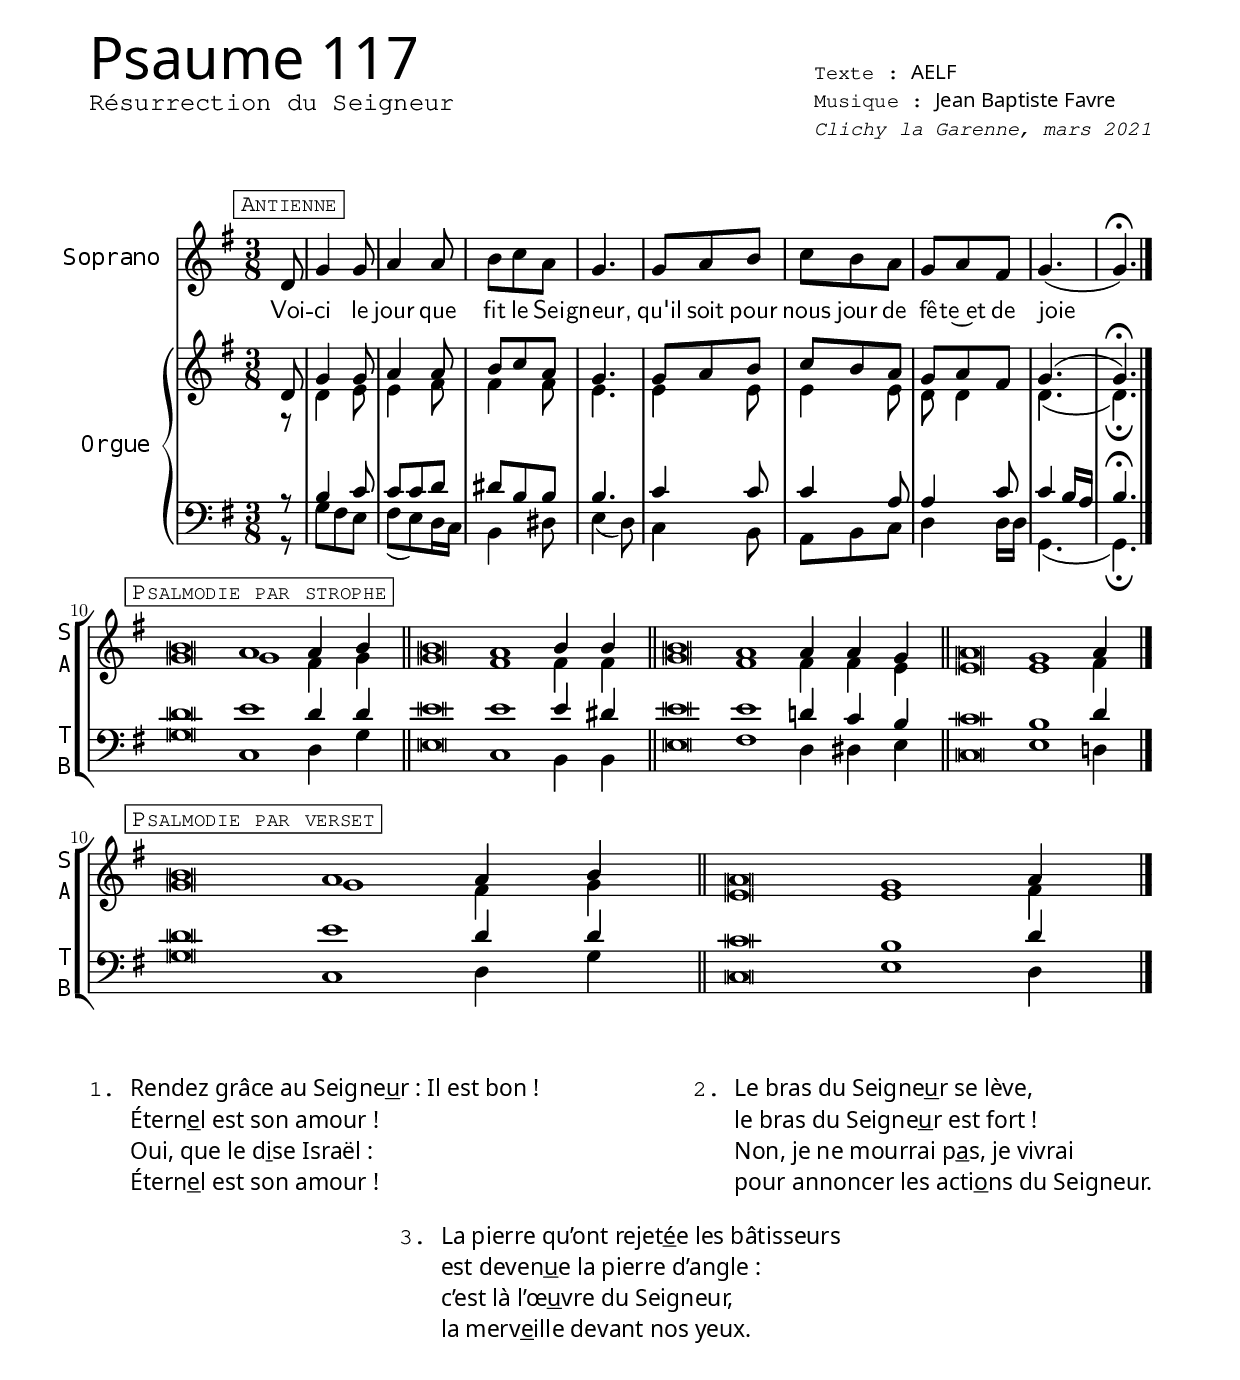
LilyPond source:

\version "2.24.1"
\language "english"
\include "../libs/commonFunctions.ily"

tempoVerseRallentando = {
  \set Score.tempoHideNote = ##t
  \tempo 4=60
}
tempoVerseAcelerando = {
  \set Score.tempoHideNote = ##t
  \tempo 2=120
}

scoreHeader = \header {
  title = "Psaume 117"
  subtitle = \markup { \column { "Résurrection du Seigneur" }}
  composer = "Jean Baptiste Favre"
  poet = "AELF"
  date = "Clichy la Garenne, mars 2021"
}

global = {
  \key g \major
  \time 3/8
}

%%%%%%%%%%%%%%%%%%%%%%%%%%%%%%
%%%%%%%%%% Antiphon %%%%%%%%%%
%%%%%%%%%%%%%%%%%%%%%%%%%%%%%%
antiphonRythm = {
  \markCustom "Antienne"
 \partial 8 s8 s4.*9 \bar "|." \break
}

antiphonMusicSoprano = \relative c' {
  \partial 8 d8 g4 g8 a4 a8 b c a g4.
  g8 a b c b a g a fs g4. (g)
  }

antiphonMusicAlto = \relative c' {
  r8 d4 e8 e4 fs8 fs4 fs8 e4.
  e4 e8 e4 e8 d8 d4 d4. (d4.) \fermata
  }

antiphonMusicTenor =  \relative c' {
  r8 b4 c8 c8 c d ds8 b b b4.
  c4 c8 c4 a8 a4 c8 c4 b16 a b4. \fermata
  }

antiphonMusicBass =  \relative c' {
  r8 g8 fs e8 fs8 (e8) d16 c16 b4 ds8 e4 (d8)
  c4 b8 a8 b c8 d4 d16 d16 g,4. (g) \fermata
  }

antiphonLyrics = \lyricmode {
  Voi -- ci le jour que fit le Sei -- gneur, qu'il soit pour nous jour de fê -- te~et de joie !
  }

antiphonLyricsSoprano = \antiphonLyrics
antiphonLyricsAlto = \lyricmode {
  Jour de fê -- te, jour de joie, jour de fê -- te, jour de joie !
  }
antiphonLyricsTenor = \lyricmode {
  Voi -- ci le jour que fit le Sei -- gneur, jour de fê -- te, jour de fê -- te~et de joie !
  }
antiphonLyricsBass = \lyricmode {
  Voi -- ci le jour que fit le Sei -- gneur, jour de fê -- te, de fê -- te~et de joie !
  }

%%%%%%%%%%%%%%%%%%%%%%%%%%%%%%%%%%%%%%%%%%%%%%
%%%%%%%%%%          Verses          %%%%%%%%%%
%%%%%%%%%%%%%%%%%%%%%%%%%%%%%%%%%%%%%%%%%%%%%%
verseStropheRythm = {
  \accidentalStyle forget
  \once \override Score.RehearsalMark.break-align-symbols = #'(clef)
  \markCustom "Psalmodie par strophe" \cadenzaOn
  \tempoVerseAcelerando s\breve s1 \tempoVerseRallentando s4 s4 \bar "||"
  \tempoVerseAcelerando s\breve s1 \tempoVerseRallentando s4 s4 \bar "||"
  \tempoVerseAcelerando s\breve s1 \tempoVerseRallentando s4 s4 s4 \bar "||"
  \tempoVerseAcelerando s\breve s1 \tempoVerseRallentando s4 \bar "|." \break
}
verseRythm = {
  \accidentalStyle forget
  \once \override Score.RehearsalMark.break-align-symbols = #'(clef)
  \markCustom "Psalmodie par verset" \cadenzaOn
  \tempoVerseAcelerando s\breve s1 \tempoVerseRallentando s4 s4 \bar "||"
  \tempoVerseAcelerando s\breve s1 \tempoVerseRallentando s4 \bar "|." \break
}

verseStropheMusicSoprano = \relative c'' {
  b\breve a1 a4 b
  b\breve a1 b4 b
  b\breve a1 a4 a g
  a\breve g1 a4
  }
verseMusicSoprano = \relative c'' {
  b\breve a1 a4 b
  a\breve g1 a4
  }

verseStropheMusicAlto = \relative c'' {
  g\breve g1 fs4 g
  g\breve fs1 fs4 fs
  g\breve fs1 fs4 fs e
  e\breve e1 fs4
  }
verseMusicAlto = \relative c'' {
  g\breve g1 fs4 g
  e\breve e1 fs4
  }

verseStropheMusicTenor = \relative c' {
  d\breve e1 d4 d
  e\breve e1 e4 ds
  e\breve e1 d4 c b
  c\breve b1 d4
  }
verseMusicTenor = \relative c' {
  d\breve e1 d4 d
  c\breve b1 d4
  }

verseStropheMusicBass = \relative c' {
  g\breve c,1 d4 g
  e\breve c1 b4 b
  e\breve fs1 d4 ds e
  c\breve e1 d4
  }
verseMusicBass = \relative c' {
  g\breve c,1 d4 g
  c,\breve e1 d4
  }

verseLyrics = \markuplist {
  \override #'(font-family . sans)
  \column {
    \fill-line {
      \left-column{
        \concat { \typewriter "1. " "Rendez grâce au Seigne" \underline u "r&nbsp;: Il est bon&nbsp;!"}
        \concat { \typewriter "   " "Étern" \underline e "l est son amour&nbsp;!"}
        \concat { \typewriter "   " "Oui, que le d" \underline i "se Israël&nbsp;:"}
        \concat { \typewriter "   " "Étern" \underline e "l est son amour&nbsp;!"}
      }
      \hspace #1
      \left-column {
        \concat { \typewriter "2. " "Le bras du Seigne" \underline u "r se lève,"}
        \concat { \typewriter "   " "le bras du Seigne" \underline u "r est fort&nbsp;!"}
        \concat { \typewriter "   " "Non, je ne mourrai p" \underline a "s, je vivrai"}
        \concat { \typewriter "   " "pour annoncer les acti" \underline o "ns du Seigneur."}
      }
    }
    \vspace #1
    \fill-line {
      \left-column {
        \concat { \typewriter "3. " "La pierre qu’ont rejet" \underline é "e les bâtisseurs"}
        \concat { \typewriter "   " "est deven" \underline u "e la pierre d’angle&nbsp;:"}
        \concat { \typewriter "   " "c’est là l’œ" \underline u "vre du Seigneur,"}
        \concat { \typewriter "   " "la merv" \underline e "ille devant nos yeux."}
      }
    }
  }
}
%%%%%%%%%%%%%%%%%%%%%%%%%%%%%%%%%%%%%%%%%%%%%%%%%%%%%%%%%%%%%%%%%%%%%
%%%%%%%%%%%%%%%%%%%          Draw score          %%%%%%%%%%%%%%%%%%%%
%%%%%%%%%%%%%%%%%%%%%%%%%%%%%%%%%%%%%%%%%%%%%%%%%%%%%%%%%%%%%%%%%%%%%
% Load Piano settings & layout
partition = {
  <<
    % Antienne à 4 voix mixtes
    %\include "../libs/layouts/commonAntiphonFourVoices.ily"
    \new ChoirStaff = "Antophon4Voices" <<
      \new Staff = "AntiphonSopranoStaff" <<
        \once \override Staff.VerticalAxisGroup.remove-first = ##t
        \set Staff.instrumentName = "Soprano"
        \clef "treble"
        \new Dynamics \antiphonRythm
        \new Voice = "antiphonSoprano" { \global \antiphonMusicSoprano\fermata}
        \new Lyrics \lyricsto "antiphonSoprano" { \antiphonLyricsSoprano }
      >>
    >>
    \new PianoStaff
    <<
      \set PianoStaff.instrumentName = #"Orgue"
      \new Staff <<
        \set Staff.printPartCombineTexts = ##f
        \once \override Staff.VerticalAxisGroup.remove-first = ##t
        \clef treble
        \new Voice = "soprani" {\global \voiceOne \antiphonMusicSoprano\fermata }
        \new Voice = "alti" {\global \voiceTwo \antiphonMusicAlto\fermata }
      >>
      \new Staff <<
        \set Staff.printPartCombineTexts = ##f
        \once \override Staff.VerticalAxisGroup.remove-first = ##t
        \clef bass
        \new Voice = "tenors" {\global \voiceThree \antiphonMusicTenor\fermata }
        \new Voice = "bass" {\global \voiceFour \antiphonMusicBass\fermata }
      >>
    >>
    \new ChoirStaff = "versePsalmody"
    <<
      \new Staff = "verseSopranoAlto" <<
        \set Staff.shortInstrumentName = \markup { \right-column { "S" "A" } }
        \once \override Staff.VerticalAxisGroup.remove-first = ##t
        \global
        \clef treble
        \new Dynamics {\silence \antiphonMusicSoprano \verseStropheRythm \verseRythm}
        \new Voice = "verseSoprano" << \voiceOne {\silence \antiphonMusicSoprano \cadenzaOn \verseStropheMusicSoprano \verseMusicSoprano } >>
        \new Voice = "verseAlto" << \voiceTwo {\silence \antiphonMusicSoprano \cadenzaOn \verseStropheMusicAlto \verseMusicAlto } >>
      >>
      \new Staff = "verseTenorBass" <<
        \set Staff.shortInstrumentName = \markup { \right-column { "T" "B" } }
        \once \override Staff.VerticalAxisGroup.remove-first = ##t
        \global
        \clef bass
        \new Dynamics {\silence \antiphonMusicSoprano \verseStropheRythm \verseRythm}
        \new Voice = "verseTenor" << \voiceOne {\silence \antiphonMusicSoprano \cadenzaOn \verseStropheMusicTenor \verseMusicTenor } >>
        \new Voice = "verseBass" << \voiceTwo {\silence \antiphonMusicSoprano \cadenzaOn \verseStropheMusicBass \verseMusicBass } >>
      >>
    >>
  >>
}
%%%%%%%%%%%%% PARTITION VISUELLE %%%%%%%%%%%%%
% PDF output
\paper {
  top-margin = 1.5\cm
  bottom-margin = 1.5\cm
  left-margin = 1.5\cm
  right-margin = 1.5\cm
  markup-system-spacing = #'((basic-distance . 10)
     (minimum-distance . 10)
     (padding . 5)
     (stretchability . 5))
  #(define fonts
    (set-global-fonts
     #:music "emmentaler"
     #:brace "emmentaler"
     #:roman "Latin Modern Roman"
     #:sans "Cantarell"
  ))
  #(include-special-characters)
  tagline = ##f
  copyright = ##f
  scoreTitleMarkup = \markup \columns {
    \fill-line {
      \column {
        \line {
          \left-column {
            \fontsize #8 \sans \fromproperty #'header:title
            \fontsize #1 \typewriter \fromproperty #'header:subtitle
          }
        }
      }
      \column {
        \line {
          \fontsize #-1
          \left-column {
            \line { \concat { \typewriter "Texte&nbsp;: " \sans \fromproperty #'header:poet \bold " " } }
            \line { \concat { \typewriter "Musique&nbsp;: " \sans \fromproperty #'header:composer \bold " " } }
            \typewriter \italic \fromproperty #'header:date
          }
        }
      }
    }
  }
}

\score {
  \partition
  \layout {
      ragged-last = ##f
      \context {
          \Staff
          \RemoveEmptyStaves
          \override NoteHead.style = #'altdefault
          \override InstrumentName.font-name = #"Monospace Regular"
      }
      \context {
          \PianoStaff
          \RemoveEmptyStaves
          \override NoteHead.style = #'altdefault
          \override InstrumentName.font-name = #"Monospace Regular"
      }
      \context {
          \ChoirStaff
          \RemoveEmptyStaves
          \override NoteHead.style = #'altdefault
          \override InstrumentName.font-name = #"Monospace Regular"
      }
      \override LyricText.font-name = #"Latin Modern Sans"
      \override Score.RehearsalMark.font-family = #'typewriter
  }
  \scoreHeader
}
\verseLyrics